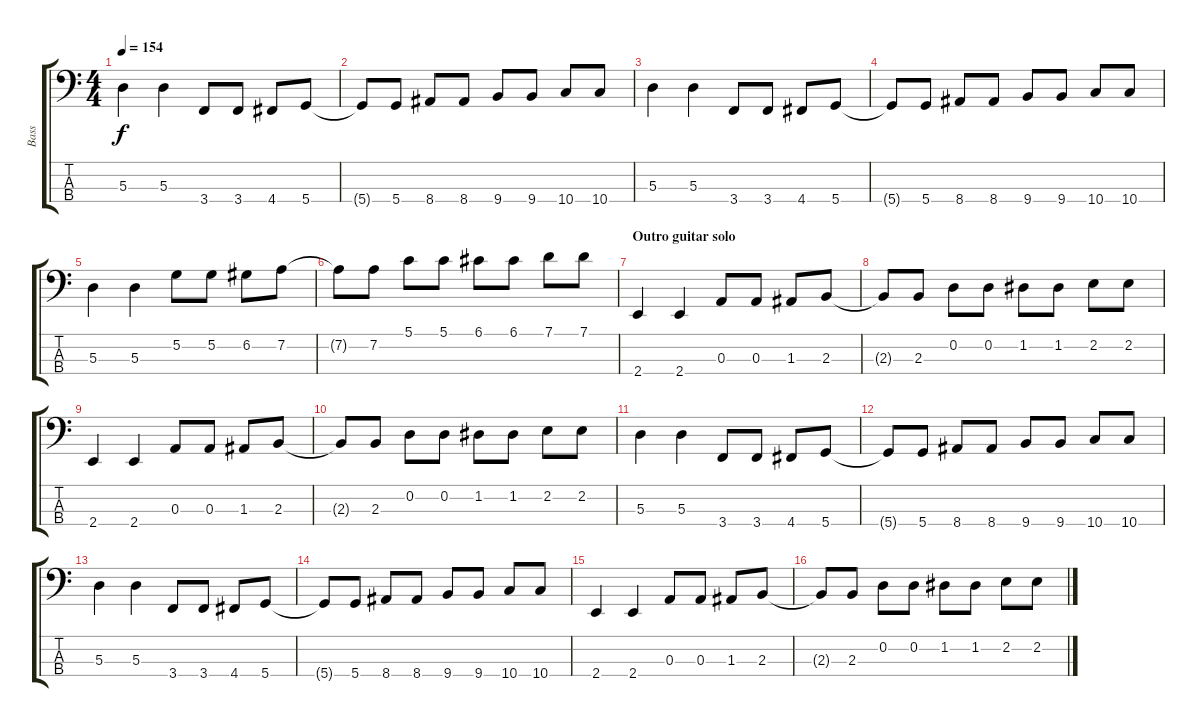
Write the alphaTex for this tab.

\track ("Bass" "Bass") {instrument electricbassfinger}
\staff {score tabs}
\tuning (G2 D2 A1 D1) {hide}
\ts (4 4)
\tempo 154
\clef f4
\ks c
5.3.4{dy f} 5.3.4 3.4.8 3.4.8 4.4.8 5.4.8 |
5.4{t}.8 5.4.8 8.4.8 8.4.8 9.4.8 9.4.8 10.4.8 10.4.8 |
5.3.4 5.3.4 3.4.8 3.4.8 4.4.8 5.4.8 |
5.4{t}.8 5.4.8 8.4.8 8.4.8 9.4.8 9.4.8 10.4.8 10.4.8 |
5.3.4 5.3.4 5.2.8 5.2.8 6.2.8 7.2.8 |
7.2{t}.8 7.2.8 5.1.8 5.1.8 6.1.8 6.1.8 7.1.8 7.1.8 |
\section ("" "Outro guitar solo")
2.4.4 2.4.4 0.3.8 0.3.8 1.3.8 2.3.8 |
2.3{t}.8 2.3.8 0.2.8 0.2.8 1.2.8 1.2.8 2.2.8 2.2.8 |
2.4.4 2.4.4 0.3.8 0.3.8 1.3.8 2.3.8 |
2.3{t}.8 2.3.8 0.2.8 0.2.8 1.2.8 1.2.8 2.2.8 2.2.8 |
5.3.4 5.3.4 3.4.8 3.4.8 4.4.8 5.4.8 |
5.4{t}.8 5.4.8 8.4.8 8.4.8 9.4.8 9.4.8 10.4.8 10.4.8 |
5.3.4 5.3.4 3.4.8 3.4.8 4.4.8 5.4.8 |
5.4{t}.8 5.4.8 8.4.8 8.4.8 9.4.8 9.4.8 10.4.8 10.4.8 |
2.4.4 2.4.4 0.3.8 0.3.8 1.3.8 2.3.8 |
2.3{t}.8 2.3.8 0.2.8 0.2.8 1.2.8 1.2.8 2.2.8 2.2.8
